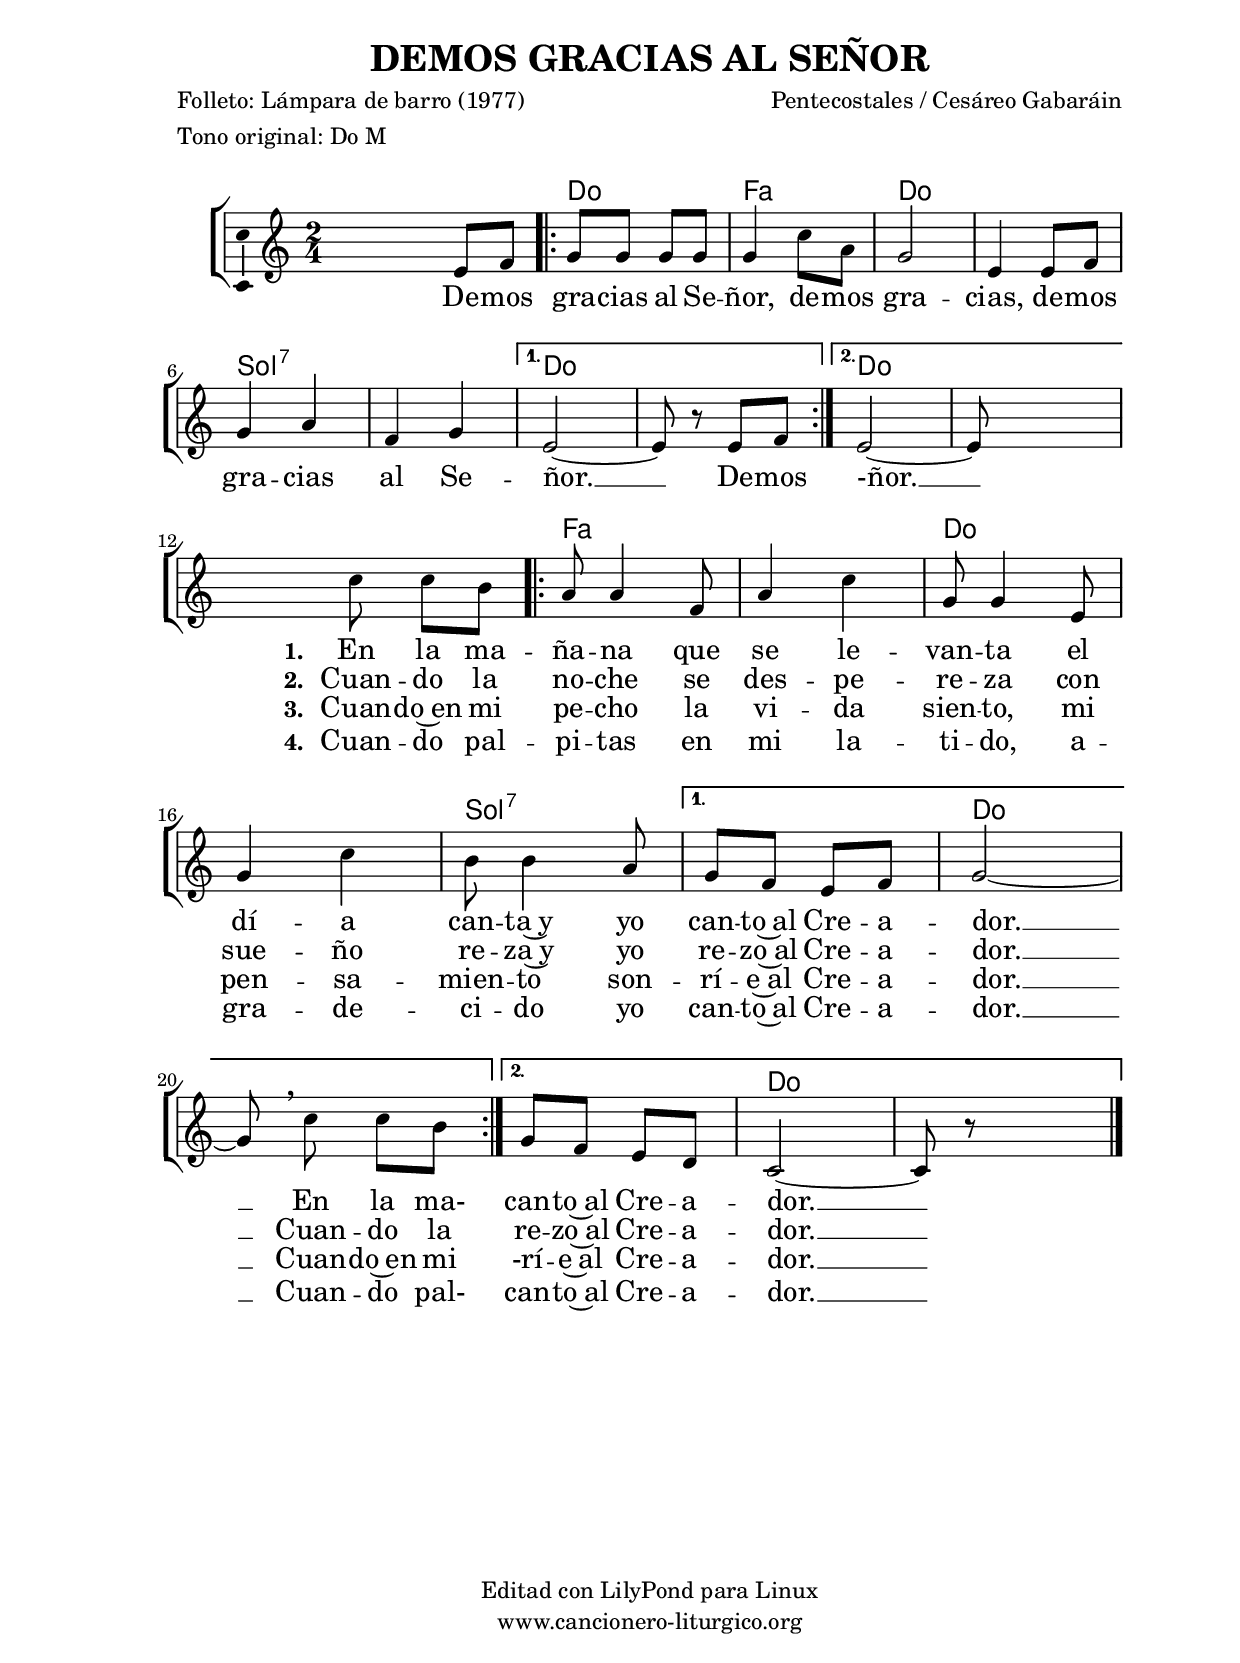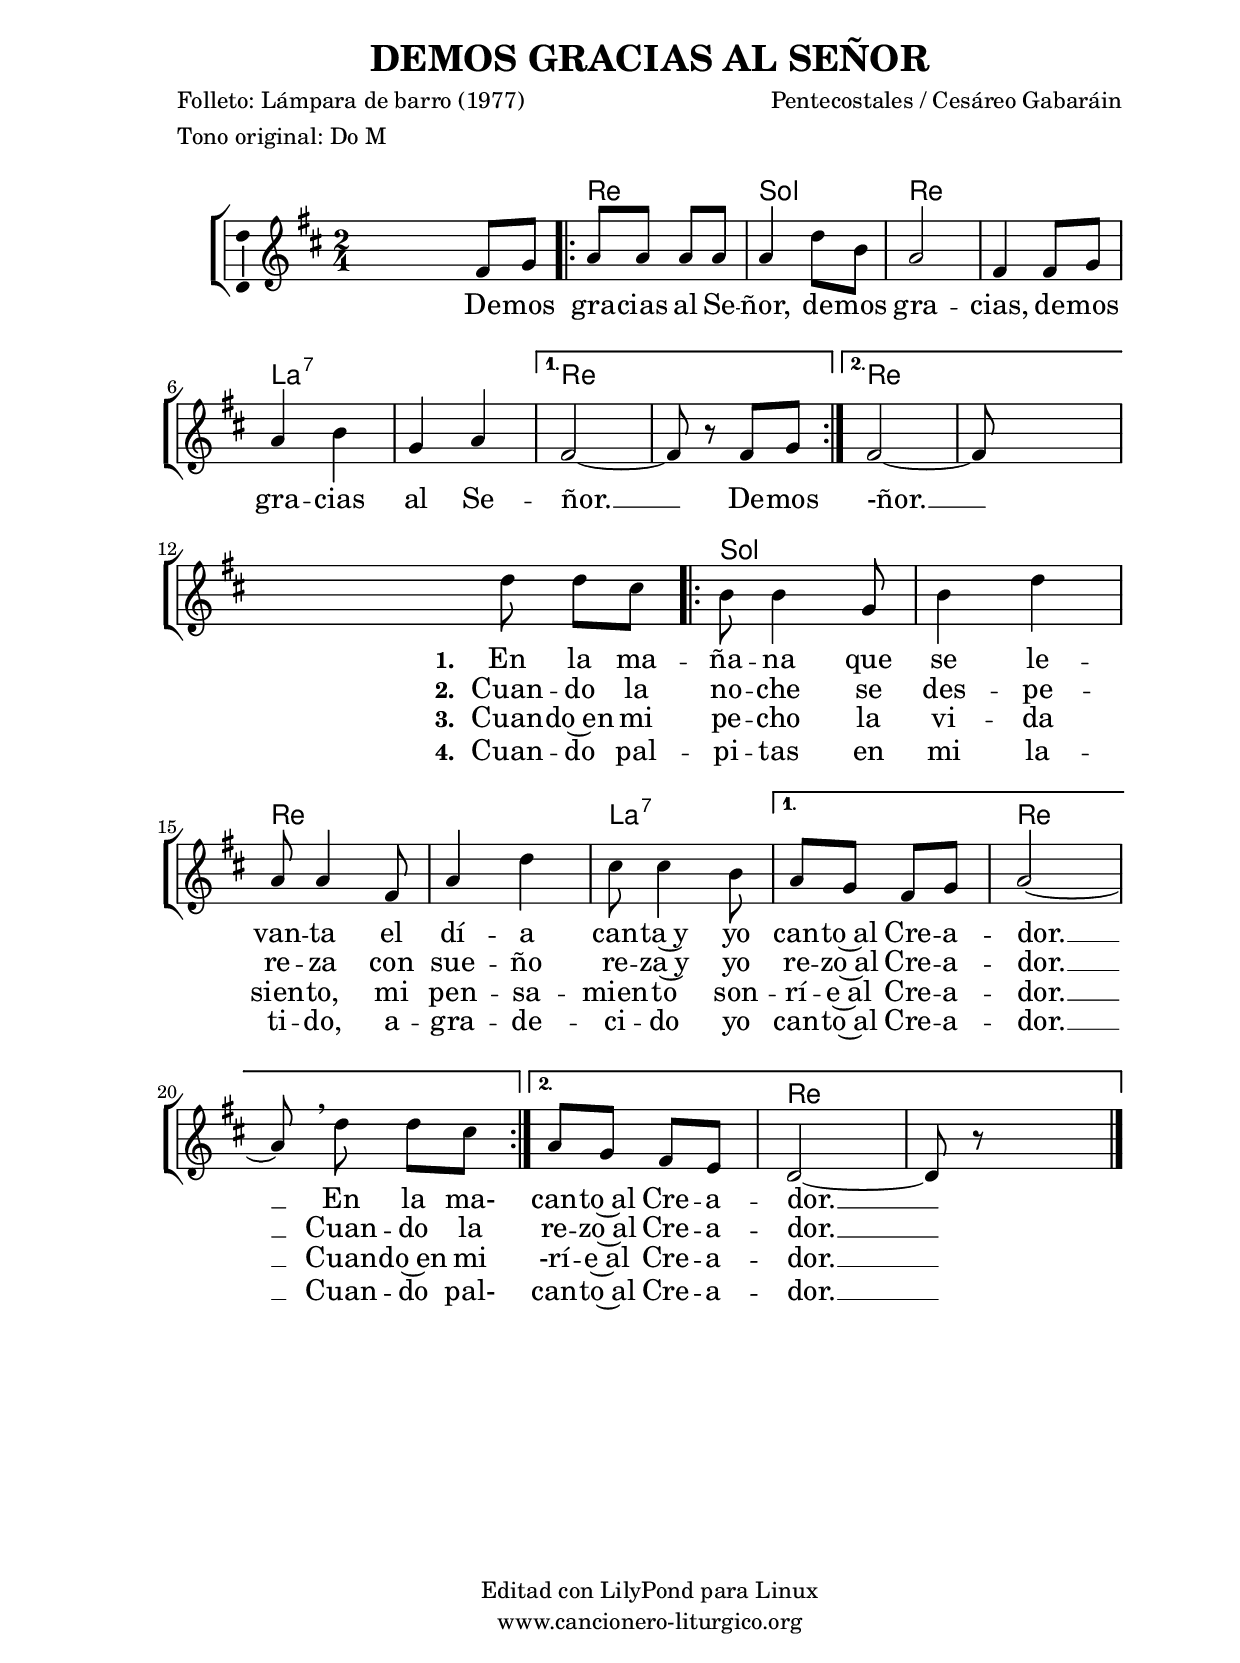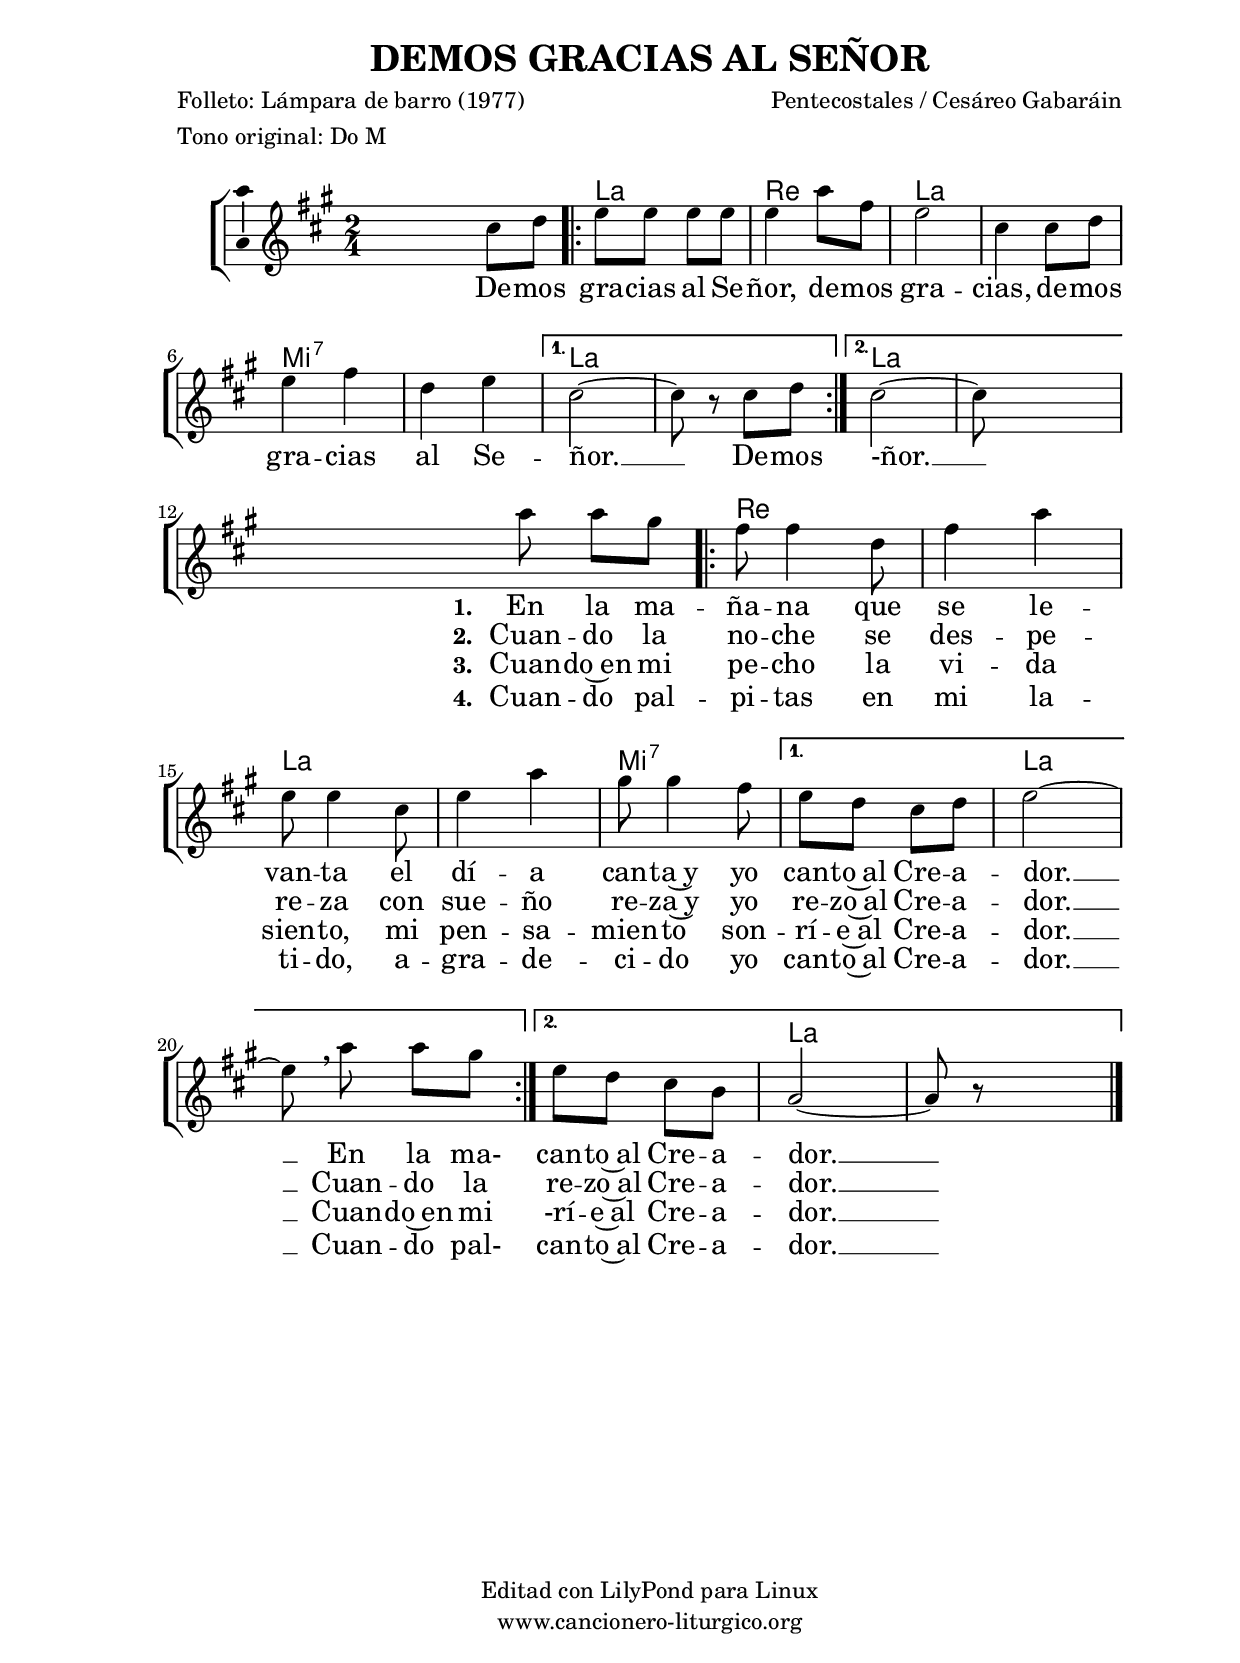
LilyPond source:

%
%para convertir .midi en .wav:
%timidity filename.midi -Ow -o finename.wav
%
%
%Para convertir de .wav a .mp3:
%lame -h -m j filename.wav
%
%
%para escuchar el midi:
%timidity nombrefichero.midi
%


%versión de lilypond para la que se ha escrito esta partitura:
\version "2.16.0"

	%Tamaño papel
	#(set-default-paper-size "a4")
	%Tamaño partitura
	#(set-global-staff-size 20)
	%No responde al pulsar sobre una nota
	#(ly:set-option 'point-and-click #f)

%parámetros del encabezamiento:
\header {
	title = "DEMOS GRACIAS AL SEÑOR"
	subtitle = ""
	composer = "Pentecostales / Cesáreo Gabaráin"
	poet = "Folleto: Lámpara de barro (1977)"
	meter = "Tono original: Do M"
	arranger = ""
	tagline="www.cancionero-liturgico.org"
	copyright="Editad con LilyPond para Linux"
	}

%parámetros asociados al papel:
\paper  {
	oddHeaderMarkup = \markup {\fill-line { \on-the-fly #not-first-page \fromproperty #'header:title \on-the-fly #not-first-page \fromproperty #'header:composer }}
	evenHeaderMarkup = \markup {\fill-line { \fromproperty #'header:composer \fromproperty #'header:title }}
	#(set-paper-size "a4")
	print-page-number = ##f
	first-page-number = 1
	print-first-page-number = ##f
%	head-separation = 3.0 \cm
	top-margin = 2.0 \cm
	bottom-margin = 0.5\cm
%%%	bottom-margin = -0.0\cm
	left-margin = 3.0 \cm
	line-width = 16.0 \cm 
	indent = 8\mm
	interscoreline = 2.\mm
	between-system-space = 15\mm
%	para que las partituras no llenen la hoja:
	ragged-bottom = ##t
%	idem para la última hoja:
	ragged-last-bottom = ##f
%	para que las partituras llenen el ancho del papel:
	ragged-last = ##f
	after-title-space = 2.5 \cm
%page-count=1
system-count=5

	%Flexible Vertical Spacing
%	markup-markup-spacing =
%	#'((basic-distance . 15) (minimum-distance . 15) (padding . 3))
	markup-system-spacing =
	#'((basic-distance . 15) (minimum-distance . 15) (padding . 3))
	system-system-spacing =
	#'((basic-distance . 15) (minimum-distance . 15) (padding . 3))
	score-system-spacing =
	#'((basic-distance . 15) (minimum-distance . 15) (padding . 5))
%	top-system-spacing = % header
%	#'((basic-distance . 8) (minimum-distance . 0) (padding . 0))
%	top-markup-spacing =
%	#'((basic-distance . 20) (minimum-distance . 20) (padding . 0))
	last-bottom-spacing = % footer
	#'((basic-distance . 5) (minimum-distance . 5) (padding . 0))
%	score-markup-spacing =
%	#'((basic-distance . 16) (minimum-distance . 13) (padding . 0))

	}


%parámetros que afectan a toda la partitura:
global =  {
	%clave de sol (G):
	\clef G
	%armadura:
%%%	\transpose c d
	\key c \major
	\tempo 4=100
	\set Score.tempoHideNote = ##t
	}


acordes = {
	\italianChords
	\chordmode {
%%%	\transpose c d
{

s2
\repeat volta 2 {
c2 f c s g:7 s
}
\alternative {
{
c s
}
{
c s
}
}

s2
\repeat volta 2 {
f2 s c s g:7
}
\alternative {
{
s2 c2 s
}
{
s2 c2 s
}
}

}
	}
}

melodia =
%%%	\transpose c d
{
\relative c'{
\time 2/4

s4 e8 f
\repeat volta 2 {
g8 g g g
g4 c8 a
g2
e4 e8 f
g4 a
f4 g
}
\alternative {
{
e2~
e8 r8 e8 f
}
{
e2~
e8 s8 s4
}
}

\break

s8 c'8 c b
\repeat volta 2 {
a8 a4 f8
a4 c
g8 g4 e8
g4 c
b8 b4 a8
}

\alternative {
{
g8 f e f
g2~
g8 \breathe c8 c b
}
{
g8 f e d
c2~
c8 r8 s4
}
}

\bar "|."
}
}

texto = \lyricmode {
De -- mos gra -- cias al Se -- ñor,
de -- mos gra -- cias,
de -- mos gra -- cias al Se -- ñor. __
De -- mos
-ñor. __

\set stanza =#"1. " En la ma -- ña -- na que se le -- van -- ta
el dí -- a can -- ta~y yo
can -- to~al Cre -- a -- dor. __
En la ma-
can -- to~al Cre -- a -- dor. __

}

textodos = \lyricmode {
\skip1 \skip1 \skip1 \skip1 \skip1 \skip1
\skip1 \skip1 \skip1 \skip1 \skip1 \skip1
\skip1 \skip1 \skip1 \skip1 \skip1 \skip1
\skip1 \skip1 \skip1

\set stanza =#"2. " Cuan -- do la no -- che se des -- pe -- re -- za
con sue -- ño re -- za~y yo
re -- zo~al Cre -- a -- dor. __
Cuan -- do la
re -- zo~al Cre -- a -- dor. __

}

textotres = \lyricmode {
\skip1 \skip1 \skip1 \skip1 \skip1 \skip1
\skip1 \skip1 \skip1 \skip1 \skip1 \skip1
\skip1 \skip1 \skip1 \skip1 \skip1 \skip1
\skip1 \skip1 \skip1

\set stanza =#"3. " Cuan -- do~en mi pe -- cho la vi -- da sien -- to,
mi pen -- sa -- mien -- to
son -- rí -- e~al Cre -- a -- dor. __
Cuan -- do~en mi
-rí -- e~al Cre -- a -- dor. __

}

textocuatro = \lyricmode {
\skip1 \skip1 \skip1 \skip1 \skip1 \skip1
\skip1 \skip1 \skip1 \skip1 \skip1 \skip1
\skip1 \skip1 \skip1 \skip1 \skip1 \skip1
\skip1 \skip1 \skip1

\set stanza =#"4. " Cuan -- do pal -- pi -- tas en mi la -- ti -- do,
a -- gra -- de -- ci -- do yo
can -- to~al Cre -- a -- dor. __
Cuan -- do pal-
can -- to~al Cre -- a -- dor. __

}


acordesStaff = \context ChordNames = acordesStaff <<
	\set chordChanges = ##t
	\acordes
	>>


vozStaff = \context Voice = vozStaff
\with {\consists "Ambitus_engraver"}
<<
%	\set Staff.instrumentName = ""
%	\set Staff.shortInstrumentName = ""
%	\set Staff.midiInstrument = #"cbrinet"
%	\set Staff.midiInstrument = #"cello"
%	\set Staff.midiInstrument = #"flute"
	\set Staff.midiInstrument = #"electric guitar (jazz)"
%	\set Staff.midiInstrument = #"english horn"
%	\set Staff.midiInstrument = #"violin"
%	\set Staff.midiInstrument = #"glockenspiel"
	\set Staff.midiMinimumVolume = #0.7
	\set Staff.midiMaximumVolume = #0.9
	\global
	\melodia
	>>

textoStaff = \context Lyrics = textoStaff <<
	\lyricsto vozStaff \texto
	>>

textodosStaff = \context Lyrics = textodosStaff <<
	\lyricsto vozStaff \textodos
	>>

textotresStaff = \context Lyrics = textotresStaff <<
	\lyricsto vozStaff \textotres
	>>

textocuatroStaff = \context Lyrics = textocuatroStaff <<
	\lyricsto vozStaff \textocuatro
	>>


\book {
	\score {
		\context ChoirStaff {
			\override StaffGroup.SystemStartBracket #'collapse-height = #1
			\override Score.SystemStartBar #'collapse-height = #1
			<<
			\acordesStaff
			\vozStaff
			\textoStaff
			\textodosStaff
			\textotresStaff
			\textocuatroStaff
			>>
			}
		\layout {
	    		\context {
				\Lyrics
				\override LyricText #'font-size = #2
				}
	   		 \context {
				\Score
				\override StaffSymbol #'staff-space = #(magstep +3)
				}
			}
		}
	\score {
		\unfoldRepeats
		\context ChoirStaff {
			<<
			\acordesStaff
			\vozStaff
			>>
			}
		\midi {
	  		\context {
	  			\Score
				tempoWholesPerMinute = #(ly:make-moment 70 4)
				}
			}
		}
	}



#(define output-suffix "C")
\book {
	\score {
		\context ChoirStaff {
			\override StaffGroup.SystemStartBracket #'collapse-height = #1
			\override Score.SystemStartBar #'collapse-height = #1
\transpose c d
			<<
			\acordesStaff
			\vozStaff
			\textoStaff
			\textodosStaff
			\textotresStaff
			\textocuatroStaff
			>>
			}
		\layout {
	    		\context {
				\Lyrics
				\override LyricText #'font-size = #2
				}
	   		 \context {
				\Score
				\override StaffSymbol #'staff-space = #(magstep +3)
				}
			}
		}
	}

#(define output-suffix "S")
\book {
	\score {
		\context ChoirStaff {
			\override StaffGroup.SystemStartBracket #'collapse-height = #1
			\override Score.SystemStartBar #'collapse-height = #1
\transpose c a
			<<
			\acordesStaff
			\vozStaff
			\textoStaff
			\textodosStaff
			\textotresStaff
			\textocuatroStaff
			>>
			}
		\layout {
	    		\context {
				\Lyrics
				\override LyricText #'font-size = #2
				}
	   		 \context {
				\Score
				\override StaffSymbol #'staff-space = #(magstep +3)
				}
			}
		}
	}


